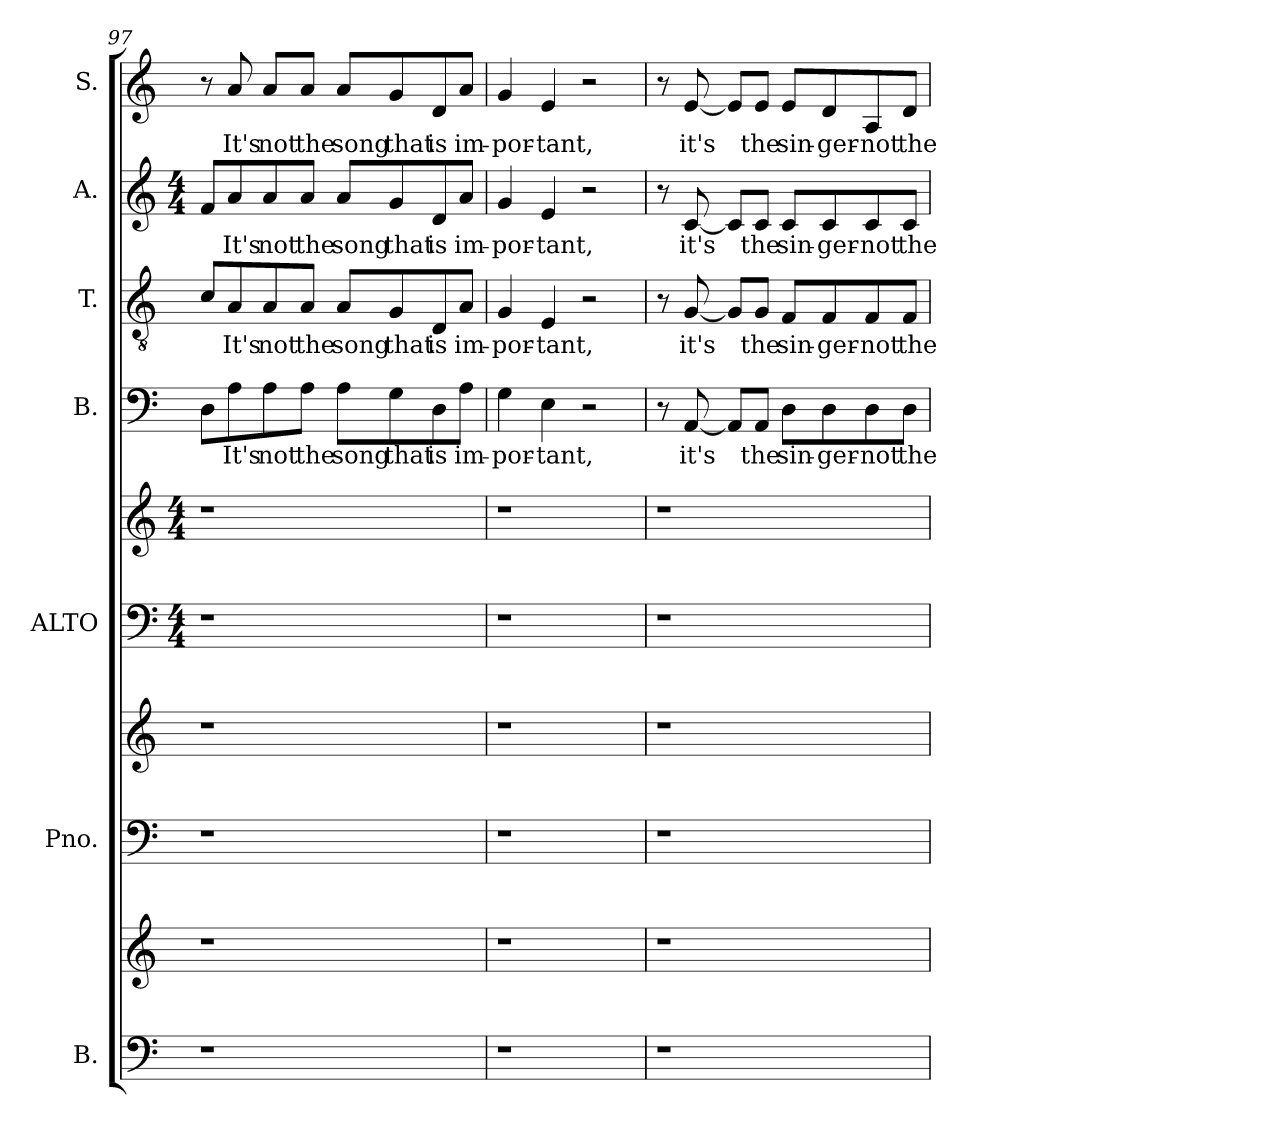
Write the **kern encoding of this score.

**kern	**kern	**kern	**kern	**kern	**kern	**kern	**text	**kern	**text	**kern	**text	**kern	**text
*part7	*part7	*part6	*part6	*part5	*part5	*part4	*part4	*part3	*part3	*part2	*part2	*part1	*part1
*staff10	*staff9	*staff8	*staff7	*staff6	*staff5	*staff4	*staff4	*staff3	*staff3	*staff2	*staff2	*staff1	*staff1
*I"B.	*	*I"Pno.	*	*I"ALTO	*	*I"B.	*	*I"T.	*	*I"A.	*	*I"S.	*
*	*	*	*	*	*	*I'B.	*	*I'T.	*	*I'A.	*	*I'S.	*
*clefF4	*clefG2	*clefF4	*clefG2	*clefF4	*clefG2	*clefF4	*	*clefGv2	*	*clefG2	*	*clefG2	*
*	*	*	*	*M4/4	*M4/4	*	*	*	*	*M4/4	*	*	*
=97	=97	=97	=97	=97	=97	=97	=97	=97	=97	=97	=97	=97	=97
1r	1r	1r	1r	1r	1r	8D\L	.	8c/L	.	8f/L	.	8r	.
!	!	!	!	!	!	!	!LO:LY:b:cj	!	!LO:LY:b:cj	!	!LO:LY:b:cj	!	!LO:LY:b:cj
.	.	.	.	.	.	8A\	It's	8A/	It's	8a/	It's	8a/	It's
!	!	!	!	!	!	!	!LO:LY:b:cj	!	!LO:LY:b:cj	!	!LO:LY:b:cj	!	!LO:LY:b:cj
.	.	.	.	.	.	8A\	not	8A/	not	8a/	not	8a/L	not
!	!	!	!	!	!	!	!LO:LY:b:cj	!	!LO:LY:b:cj	!	!LO:LY:b:cj	!	!LO:LY:b:cj
.	.	.	.	.	.	8A\J	the	8A/J	the	8a/J	the	8a/J	the
!	!	!	!	!	!	!	!LO:LY:b:cj	!	!LO:LY:b:cj	!	!LO:LY:b:cj	!	!LO:LY:b:cj
.	.	.	.	.	.	8A\L	song	8A/L	song	8a/L	song	8a/L	song
!	!	!	!	!	!	!	!LO:LY:b:cj	!	!LO:LY:b:cj	!	!LO:LY:b:cj	!	!LO:LY:b:cj
.	.	.	.	.	.	8G\	that	8G/	that	8g/	that	8g/	that
!	!	!	!	!	!	!	!LO:LY:b:cj	!	!LO:LY:b:cj	!	!LO:LY:b:cj	!	!LO:LY:b:cj
.	.	.	.	.	.	8D\	is	8D/	is	8d/	is	8d/	is
!	!	!	!	!	!	!	!LO:LY:b:cj	!	!LO:LY:b:cj	!	!LO:LY:b:cj	!	!LO:LY:b:cj
.	.	.	.	.	.	8A\J	im-	8A/J	im-	8a/J	im-	8a/J	im-
=98	=98	=98	=98	=98	=98	=98	=98	=98	=98	=98	=98	=98	=98
!	!	!	!	!	!	!	!LO:LY:b:cj	!	!LO:LY:b:cj	!	!LO:LY:b:cj	!	!LO:LY:b:cj
1r	1r	1r	1r	1r	1r	4G\	-por-	4G/	-por-	4g/	-por-	4g/	-por-
!	!	!	!	!	!	!	!LO:LY:b:cj	!	!LO:LY:b:cj	!	!LO:LY:b:cj	!	!LO:LY:b:cj
.	.	.	.	.	.	4E\	-tant,	4E/	-tant,	4e/	-tant,	4e/	-tant,
.	.	.	.	.	.	2r	.	2r	.	2r	.	2r	.
=99	=99	=99	=99	=99	=99	=99	=99	=99	=99	=99	=99	=99	=99
1r	1r	1r	1r	1r	1r	8r	.	8r	.	8r	.	8r	.
!	!	!	!	!	!	!	!LO:LY:b:cj	!	!LO:LY:b:cj	!	!LO:LY:b:cj	!	!LO:LY:b:cj
.	.	.	.	.	.	[<8AA/	it's	[<8G/	it's	[<8c/	it's	[<8e/	it's
.	.	.	.	.	.	8AA/L]	.	8G/L]	.	8c/L]	.	8e/L]	.
!	!	!	!	!	!	!	!LO:LY:b:cj	!	!LO:LY:b:cj	!	!LO:LY:b:cj	!	!LO:LY:b:cj
.	.	.	.	.	.	8AA/J	the	8G/J	the	8c/J	the	8e/J	the
!	!	!	!	!	!	!	!LO:LY:b:cj	!	!LO:LY:b:cj	!	!LO:LY:b:cj	!	!LO:LY:b:cj
.	.	.	.	.	.	8D\L	sin-	8F/L	sin-	8c/L	sin-	8e/L	sin-
!	!	!	!	!	!	!	!LO:LY:b:rj	!	!LO:LY:b:rj	!	!LO:LY:b:rj	!	!LO:LY:b:rj
.	.	.	.	.	.	8D\	-ger-	8F/	-ger-	8c/	-ger-	8d/	-ger-
!	!	!	!	!	!	!	!LO:LY:b:cj	!	!LO:LY:b:cj	!	!LO:LY:b:cj	!	!LO:LY:b:cj
.	.	.	.	.	.	8D\	-not	8F/	-not	8c/	-not	8A/	-not
!	!	!	!	!	!	!	!LO:LY:b:cj	!	!LO:LY:b:cj	!	!LO:LY:b:cj	!	!LO:LY:b:cj
.	.	.	.	.	.	8D\J	the	8F/J	the	8c/J	the	8d/J	the
=	=	=	=	=	=	=	=	=	=	=	=	=	=
*-	*-	*-	*-	*-	*-	*-	*-	*-	*-	*-	*-	*-	*-
